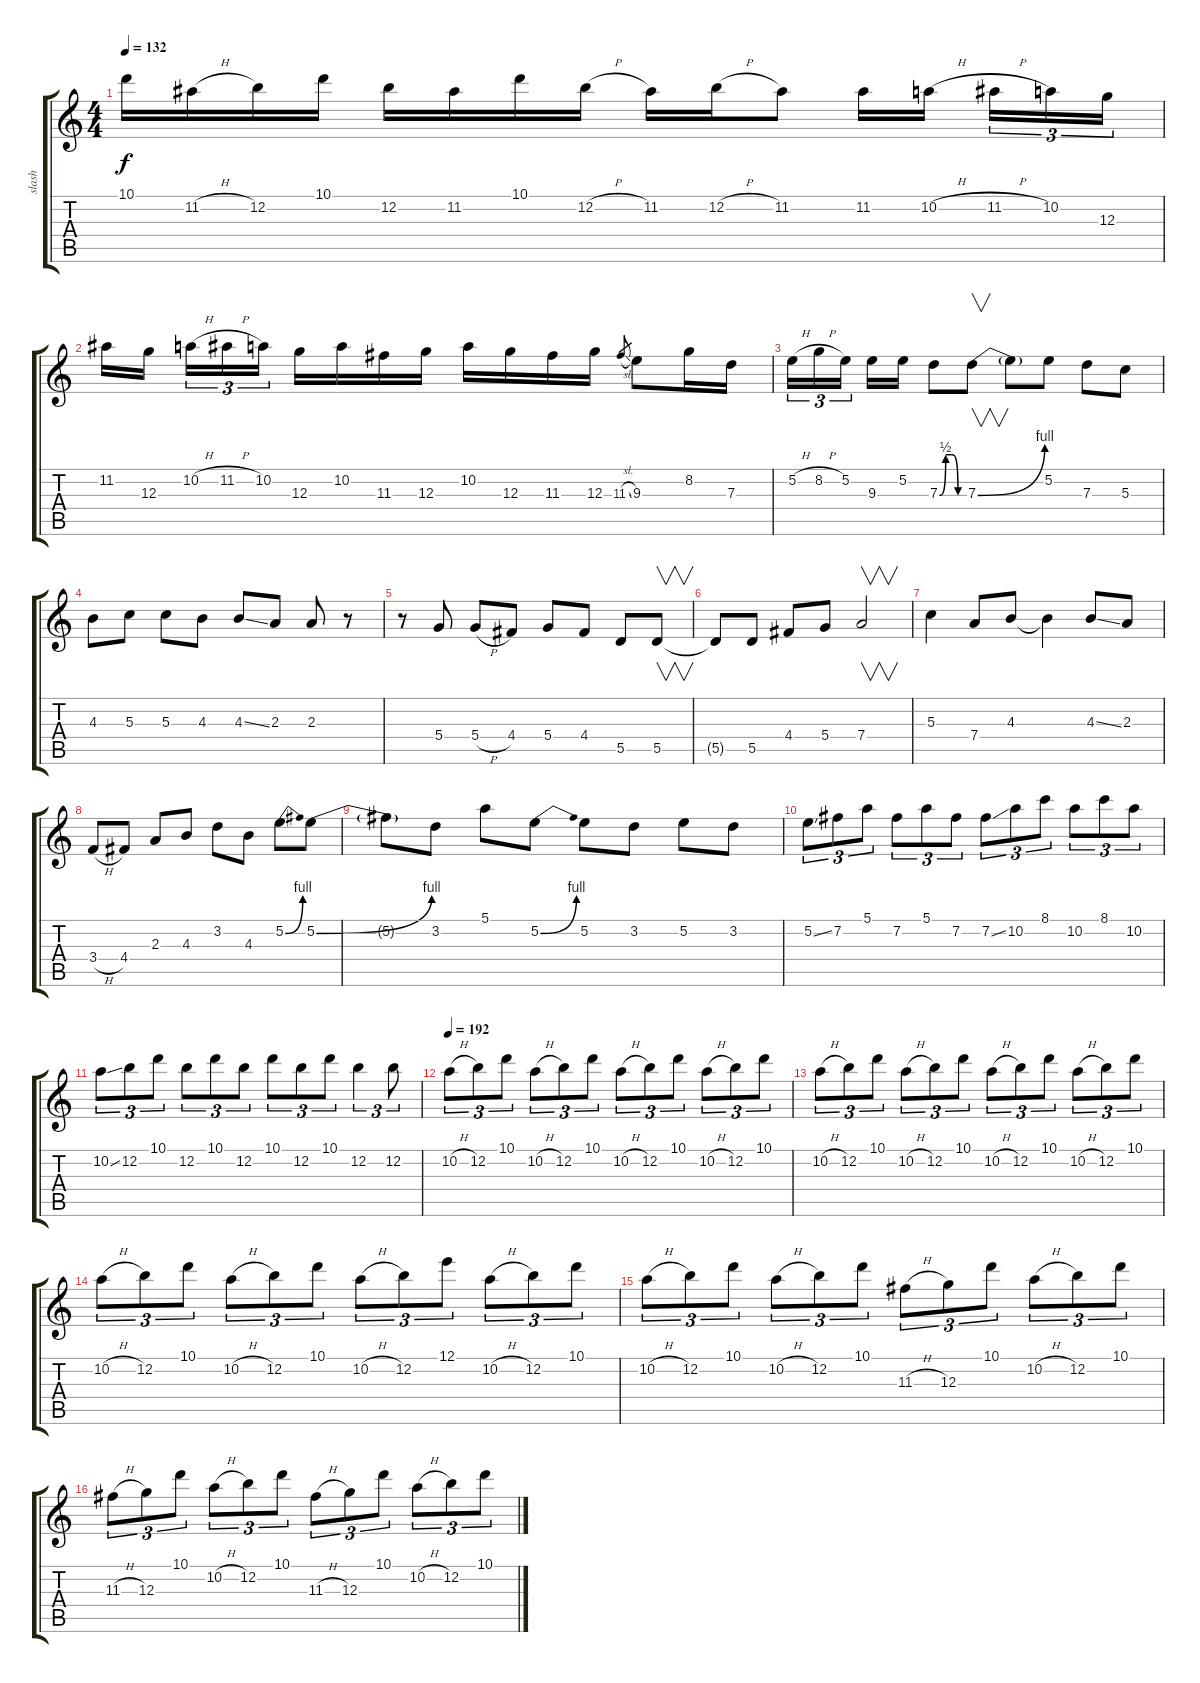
\track ("slash" "slash") {instrument acousticguitarsteel}
\staff {score tabs}
\tuning (E4 B3 G3 D3 A2 E2) {hide}
\ts (4 4)
\tempo 132
\clef g2
\ks c
10.1.16{dy f} 11.2{h}.16 12.2.16 10.1.16 12.2.16 11.2.16 10.1.16 12.2{h}.16 11.2.16 12.2{h}.16 11.2.8 11.2.16 10.2{h}.16 11.2{h}.16{tu (3 2)} 10.2.16{tu (3 2)} 12.3.16{tu (3 2)} |
11.2.16 12.3.16 10.2{h}.16{tu (3 2)} 11.2{h}.16{tu (3 2)} 10.2.16{tu (3 2)} 12.3.16 10.2.16 11.3.16 12.3.16 10.2.16 12.3.16 11.3.16 12.3.16 11.3{sl}.8{gr} 9.3.8 8.2.16 7.3.16 |
5.2{h}.16{tu (3 2)} 8.2{h}.16{tu (3 2)} 5.2.16{tu (3 2)} 9.3.16 5.2.16 7.3{be (custom 0 0 15 2 30 2 45 0 60 0)}.8 7.3{be (bend 0 0 60 4)}.8{v} 7.3{t}.8 5.2.8 7.3.8 5.3.8 |
4.3.8 5.3.8 5.3.8 4.3.8 4.3{ss}.8 2.3.8 2.3.8 r.8 |
r.8 5.4.8 5.4{h}.8 4.4.8 5.4.8 4.4.8 5.5.8 5.5.8{v} |
5.5{t}.8 5.5.8 4.4.8 5.4.8 7.4.2{v} |
5.3.4 7.4.8 4.3.8 4.3{t}.4 4.3{ss}.8 2.3.8 |
3.4{h}.8 4.4.8 2.3.8 4.3.8 3.2.8 4.3.8 5.2{be (bend 0 0 60 4)}.8 5.2{be (bend 0 0 60 4)}.8 |
5.2{t}.8 3.2.8 5.1.8 5.2{be (bend 0 0 60 4)}.8 5.2.8 3.2.8 5.2.8 3.2.8 |
5.2{ss}.8{tu (3 2)} 7.2.8{tu (3 2)} 5.1.8{tu (3 2)} 7.2.8{tu (3 2)} 5.1.8{tu (3 2)} 7.2.8{tu (3 2)} 7.2{ss}.8{tu (3 2)} 10.2.8{tu (3 2)} 8.1.8{tu (3 2)} 10.2.8{tu (3 2)} 8.1.8{tu (3 2)} 10.2.8{tu (3 2)} |
10.2{ss}.8{tu (3 2)} 12.2.8{tu (3 2)} 10.1.8{tu (3 2)} 12.2.8{tu (3 2)} 10.1.8{tu (3 2)} 12.2.8{tu (3 2)} 10.1.8{tu (3 2)} 12.2.8{tu (3 2)} 10.1.8{tu (3 2)} 12.2.4{tu (3 2)} 12.2.8{tu (3 2)} |
\tempo 192
10.2{h}.8{tu (3 2)} 12.2.8{tu (3 2)} 10.1.8{tu (3 2)} 10.2{h}.8{tu (3 2)} 12.2.8{tu (3 2)} 10.1.8{tu (3 2)} 10.2{h}.8{tu (3 2)} 12.2.8{tu (3 2)} 10.1.8{tu (3 2)} 10.2{h}.8{tu (3 2)} 12.2.8{tu (3 2)} 10.1.8{tu (3 2)} |
10.2{h}.8{tu (3 2)} 12.2.8{tu (3 2)} 10.1.8{tu (3 2)} 10.2{h}.8{tu (3 2)} 12.2.8{tu (3 2)} 10.1.8{tu (3 2)} 10.2{h}.8{tu (3 2)} 12.2.8{tu (3 2)} 10.1.8{tu (3 2)} 10.2{h}.8{tu (3 2)} 12.2.8{tu (3 2)} 10.1.8{tu (3 2)} |
10.2{h}.8{tu (3 2)} 12.2.8{tu (3 2)} 10.1.8{tu (3 2)} 10.2{h}.8{tu (3 2)} 12.2.8{tu (3 2)} 10.1.8{tu (3 2)} 10.2{h}.8{tu (3 2)} 12.2.8{tu (3 2)} 12.1.8{tu (3 2)} 10.2{h}.8{tu (3 2)} 12.2.8{tu (3 2)} 10.1.8{tu (3 2)} |
10.2{h}.8{tu (3 2)} 12.2.8{tu (3 2)} 10.1.8{tu (3 2)} 10.2{h}.8{tu (3 2)} 12.2.8{tu (3 2)} 10.1.8{tu (3 2)} 11.3{h}.8{tu (3 2)} 12.3.8{tu (3 2)} 10.1.8{tu (3 2)} 10.2{h}.8{tu (3 2)} 12.2.8{tu (3 2)} 10.1.8{tu (3 2)} |
11.3{h}.8{tu (3 2)} 12.3.8{tu (3 2)} 10.1.8{tu (3 2)} 10.2{h}.8{tu (3 2)} 12.2.8{tu (3 2)} 10.1.8{tu (3 2)} 11.3{h}.8{tu (3 2)} 12.3.8{tu (3 2)} 10.1.8{tu (3 2)} 10.2{h}.8{tu (3 2)} 12.2.8{tu (3 2)} 10.1.8{tu (3 2)}
